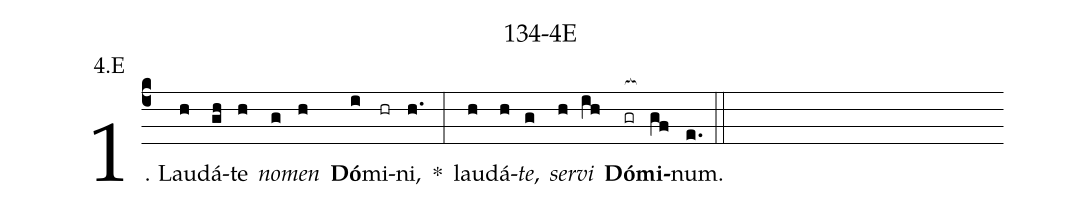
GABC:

name: 134-4E;
annotation: 4.E;
%%
(c4)1. Lau(h)dá(gh)te(h) <i>no</i>(g)<i>men</i>(h) <b>Dó</b>(i)mi(hr)ni,(h.) *(:) lau(h)dá(h)<i>te</i>,(g) <i>ser</i>(h)<i>vi</i>(ih) <b>Dó</b>(gr[ocb:1{])<b>mi</b>(gf[ocb:0}])num.(e.) (::)
